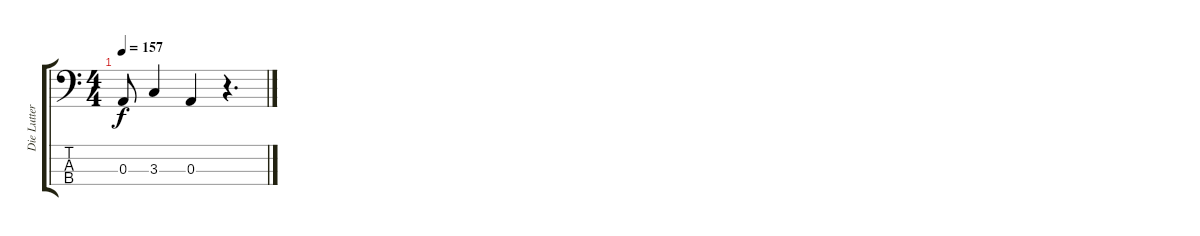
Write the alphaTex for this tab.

\track ("Die Lutter" "Die Lutter") {instrument electricbasspick}
\staff {score tabs}
\tuning (G2 D2 A1 E1) {hide}
\ts (4 4)
\tempo 157
\clef f4
\ks c
0.3.8{dy f} 3.3.4 0.3.4 r.4{d}
